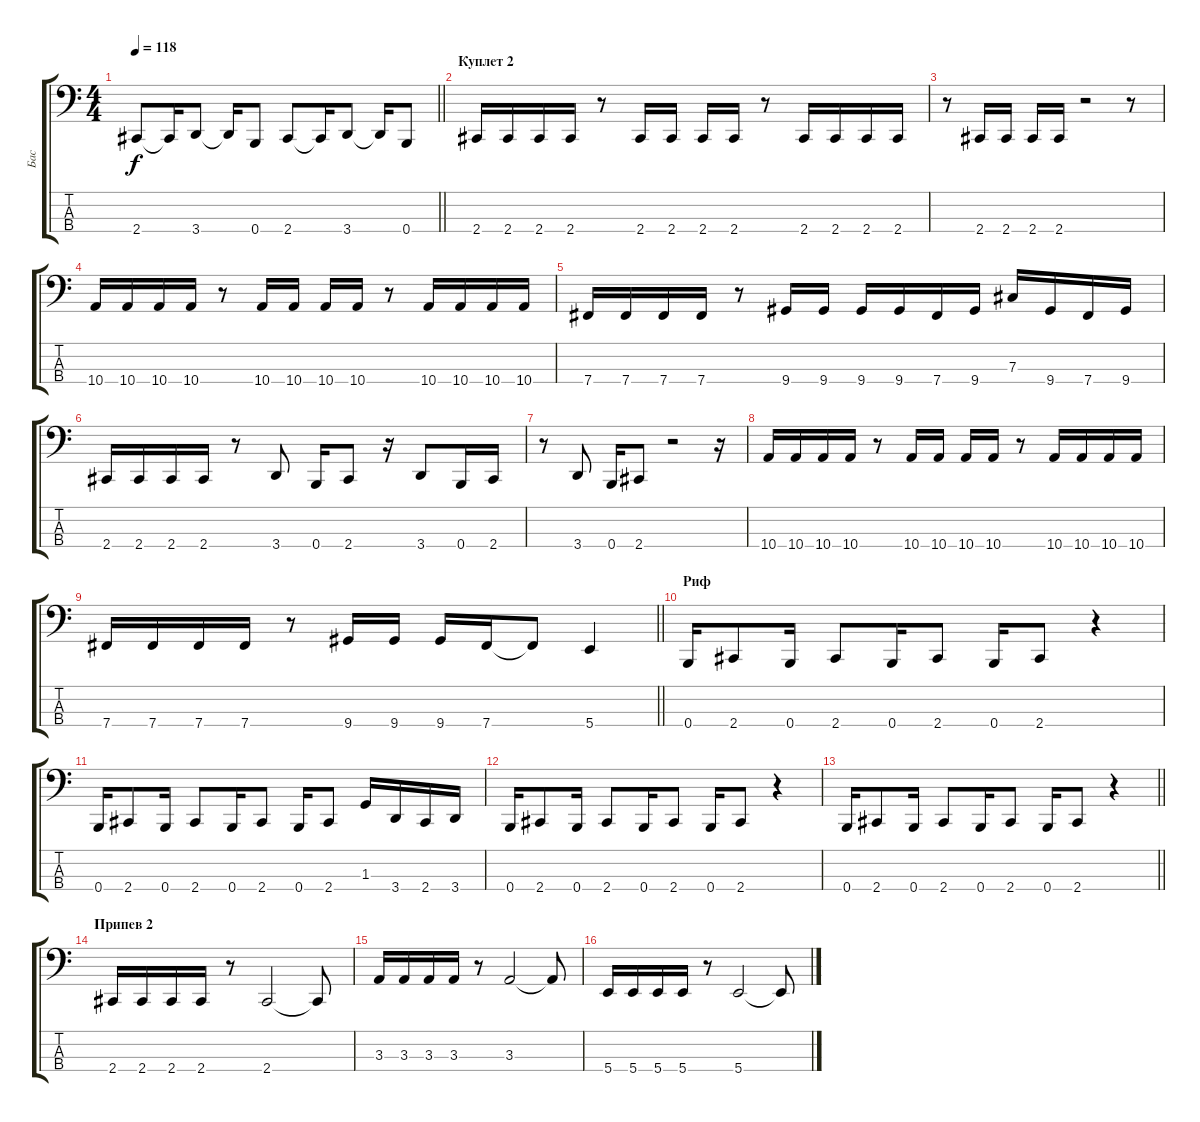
\track ("Бас" "Бас") {instrument electricbasspick}
\staff {score tabs}
\tuning (E2 B1 Gb1 B0) {hide}
\ts (4 4)
\tempo 118
\clef f4
\barLineRight lightlight
\ks c
2.4.8{dy f} 2.4{t}.16 3.4.8 3.4{t}.16 0.4.8 2.4.8 2.4{t}.16 3.4.8 3.4{t}.16 0.4.8 |
\section ("" "Куплет 2")
2.4.16 2.4.16 2.4.16 2.4.16 r.8 2.4.16 2.4.16 2.4.16 2.4.16 r.8 2.4.16 2.4.16 2.4.16 2.4.16 |
r.8 2.4.16 2.4.16 2.4.16 2.4.16 r.2 r.8 |
10.4.16 10.4.16 10.4.16 10.4.16 r.8 10.4.16 10.4.16 10.4.16 10.4.16 r.8 10.4.16 10.4.16 10.4.16 10.4.16 |
7.4.16 7.4.16 7.4.16 7.4.16 r.8 9.4.16 9.4.16 9.4.16 9.4.16 7.4.16 9.4.16 7.3.16 9.4.16 7.4.16 9.4.16 |
2.4.16 2.4.16 2.4.16 2.4.16 r.8 3.4.8 0.4.16 2.4.8 r.16 3.4.8 0.4.16 2.4.16 |
r.8 3.4.8 0.4.16 2.4.8 r.2 r.16 |
10.4.16 10.4.16 10.4.16 10.4.16 r.8 10.4.16 10.4.16 10.4.16 10.4.16 r.8 10.4.16 10.4.16 10.4.16 10.4.16 |
\barLineRight lightlight
7.4.16 7.4.16 7.4.16 7.4.16 r.8 9.4.16 9.4.16 9.4.16 7.4.16 7.4{t}.8 5.4.4 |
\section ("" "Риф")
0.4.16 2.4.8 0.4.16 2.4.8 0.4.16 2.4.8 0.4.16 2.4.8 r.4 |
0.4.16 2.4.8 0.4.16 2.4.8 0.4.16 2.4.8 0.4.16 2.4.8 1.3.16 3.4.16 2.4.16 3.4.16 |
0.4.16 2.4.8 0.4.16 2.4.8 0.4.16 2.4.8 0.4.16 2.4.8 r.4 |
\barLineRight lightlight
0.4.16 2.4.8 0.4.16 2.4.8 0.4.16 2.4.8 0.4.16 2.4.8 r.4 |
\section ("" "Припев 2")
2.4.16 2.4.16 2.4.16 2.4.16 r.8 2.4.2 2.4{t}.8 |
3.3.16 3.3.16 3.3.16 3.3.16 r.8 3.3.2 3.3{t}.8 |
5.4.16 5.4.16 5.4.16 5.4.16 r.8 5.4.2 5.4{t}.8
